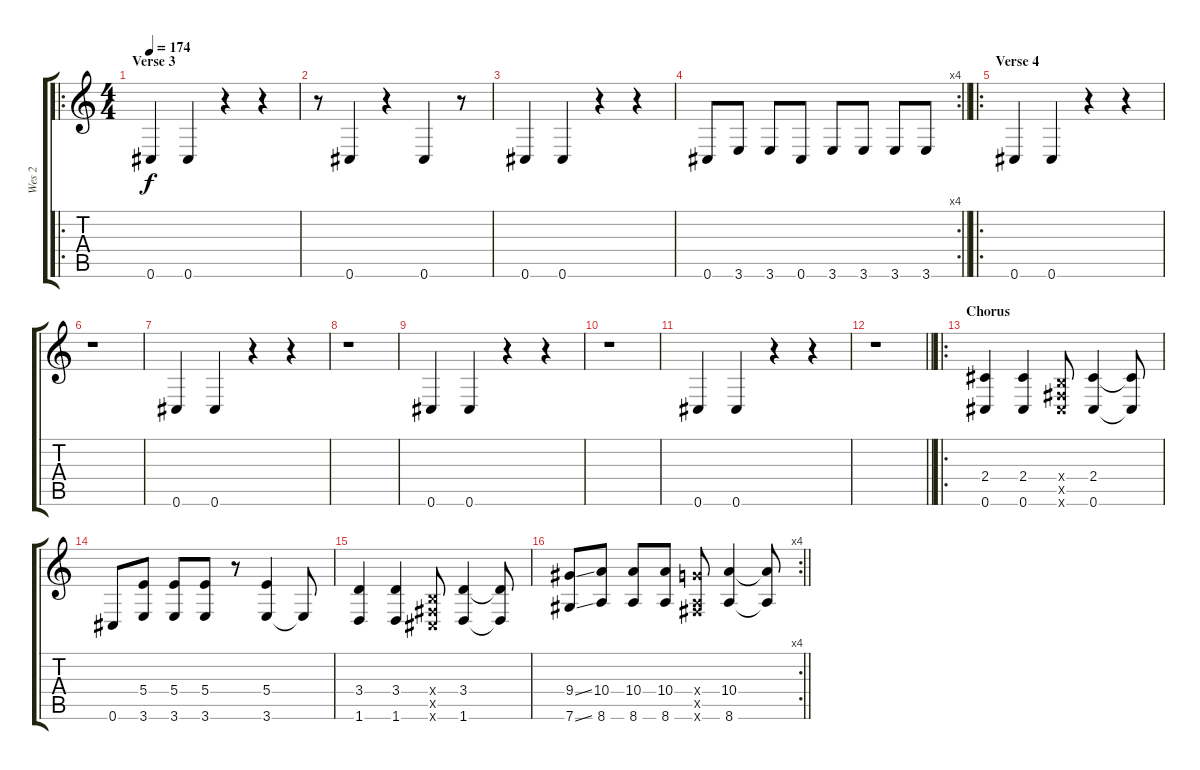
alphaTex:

\track ("Wes 2" "Wes 2") {instrument distortionguitar}
\staff {score tabs}
\tuning (Db4 Ab3 E3 B2 Gb2 Db2) {hide}
\ro
\ts (4 4)
\section ("" "Verse 3")
\tempo 174
\clef g2
\ks c
0.6.4{dy f} 0.6.4 r.4 r.4 |
r.8 0.6.4 r.4 0.6.4 r.8 |
0.6.4 0.6.4 r.4 r.4 |
\rc 4
\barLineRight lightlight
0.6.8 3.6.8 3.6.8 0.6.8 3.6.8 3.6.8 3.6.8 3.6.8 |
\ro
\section ("" "Verse 4")
0.6.4 0.6.4 r.4 r.4 |
r.1 |
0.6.4 0.6.4 r.4 r.4 |
r.1 |
0.6.4 0.6.4 r.4 r.4 |
r.1 |
0.6.4 0.6.4 r.4 r.4 |
\barLineRight lightlight
r.1 |
\ro
\section ("" "Chorus ")
(2.4 0.6).4 (2.4 0.6).4 (0.4{x} 0.5{x} 0.6{x}).8 (2.4 0.6).4 (2.4{t} 0.6{t}).8 |
0.6.8 (5.4 3.6).8 (5.4 3.6).8 (5.4 3.6).8 r.8 (5.4 3.6).4 3.6{t}.8 |
(3.4 1.6).4 (3.4 1.6).4 (0.4{x} 0.5{x} 0.6{x}).8 (3.4 1.6).4 (3.4{t} 1.6{t}).8 |
\rc 4
\barLineRight lightlight
(9.4{ss} 7.6{ss}).8 (10.4 8.6).8 (10.4 8.6).8 (10.4 8.6).8 (8.4{x} 0.5{x} 8.6{x}).8 (10.4 8.6).4 (10.4{t} 8.6{t}).8
